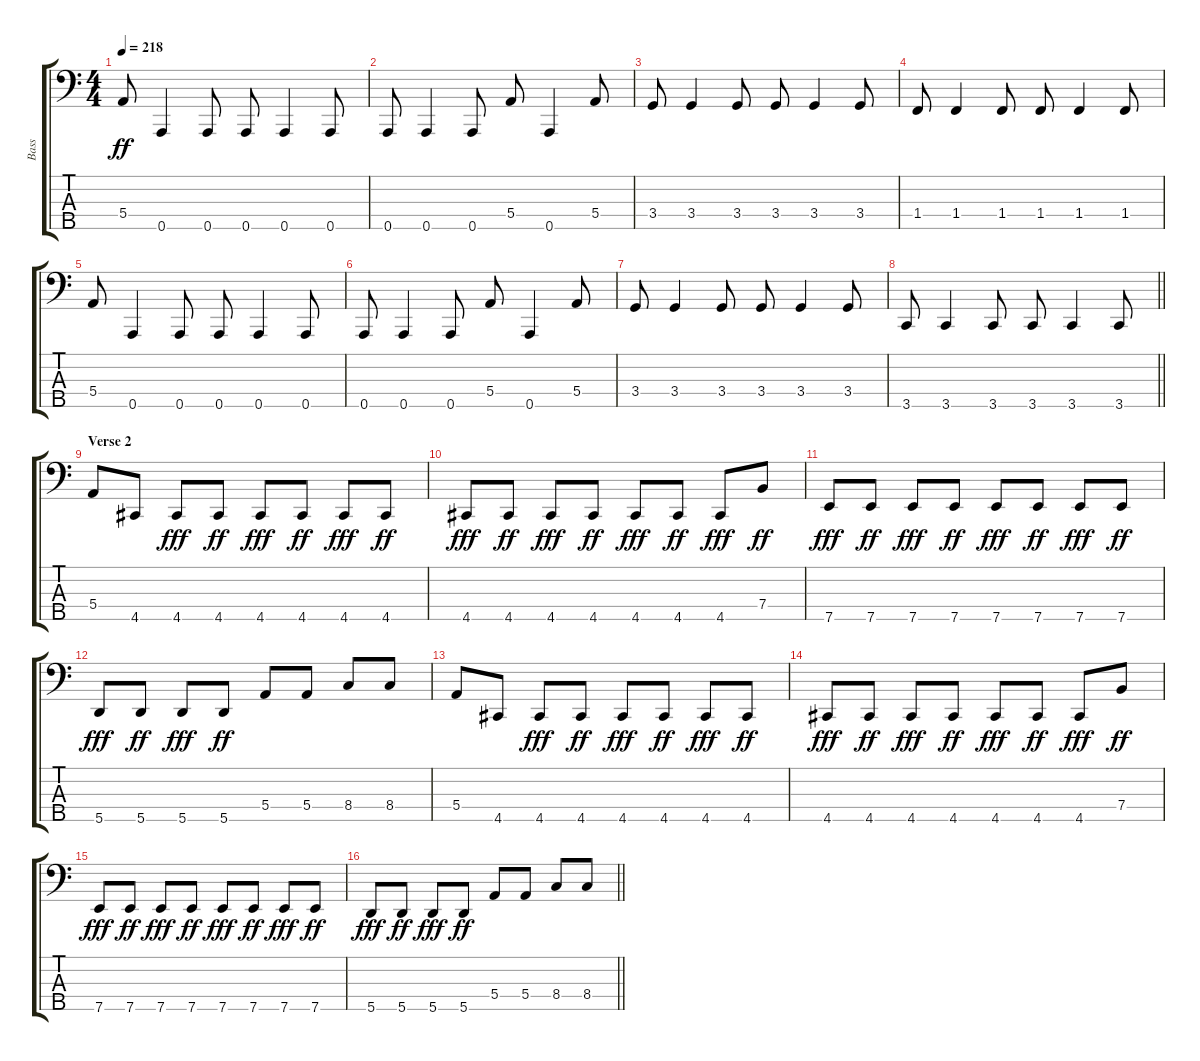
\track ("Bass" "Bass") {instrument electricbasspick}
\staff {score tabs}
\tuning (G2 D2 A1 E1 A0) {hide}
\ts (4 4)
\tempo 218
\clef f4
\ks c
5.4.8{dy ff} 0.5.4 0.5.8 0.5.8 0.5.4 0.5.8 |
0.5.8 0.5.4 0.5.8 5.4.8 0.5.4 5.4.8 |
3.4.8 3.4.4 3.4.8 3.4.8 3.4.4 3.4.8 |
1.4.8 1.4.4 1.4.8 1.4.8 1.4.4 1.4.8 |
5.4.8 0.5.4 0.5.8 0.5.8 0.5.4 0.5.8 |
0.5.8 0.5.4 0.5.8 5.4.8 0.5.4 5.4.8 |
3.4.8 3.4.4 3.4.8 3.4.8 3.4.4 3.4.8 |
\barLineRight lightlight
3.5.8 3.5.4 3.5.8 3.5.8 3.5.4 3.5.8 |
\section ("" "Verse 2")
5.4.8 4.5.8 4.5.8{dy fff} 4.5.8{dy ff} 4.5.8{dy fff} 4.5.8{dy ff} 4.5.8{dy fff} 4.5.8{dy ff} |
4.5.8{dy fff} 4.5.8{dy ff} 4.5.8{dy fff} 4.5.8{dy ff} 4.5.8{dy fff} 4.5.8{dy ff} 4.5.8{dy fff} 7.4.8{dy ff} |
7.5.8{dy fff} 7.5.8{dy ff} 7.5.8{dy fff} 7.5.8{dy ff} 7.5.8{dy fff} 7.5.8{dy ff} 7.5.8{dy fff} 7.5.8{dy ff} |
5.5.8{dy fff} 5.5.8{dy ff} 5.5.8{dy fff} 5.5.8{dy ff} 5.4.8 5.4.8 8.4.8 8.4.8 |
5.4.8 4.5.8 4.5.8{dy fff} 4.5.8{dy ff} 4.5.8{dy fff} 4.5.8{dy ff} 4.5.8{dy fff} 4.5.8{dy ff} |
4.5.8{dy fff} 4.5.8{dy ff} 4.5.8{dy fff} 4.5.8{dy ff} 4.5.8{dy fff} 4.5.8{dy ff} 4.5.8{dy fff} 7.4.8{dy ff} |
7.5.8{dy fff} 7.5.8{dy ff} 7.5.8{dy fff} 7.5.8{dy ff} 7.5.8{dy fff} 7.5.8{dy ff} 7.5.8{dy fff} 7.5.8{dy ff} |
\barLineRight lightlight
5.5.8{dy fff} 5.5.8{dy ff} 5.5.8{dy fff} 5.5.8{dy ff} 5.4.8 5.4.8 8.4.8 8.4.8
